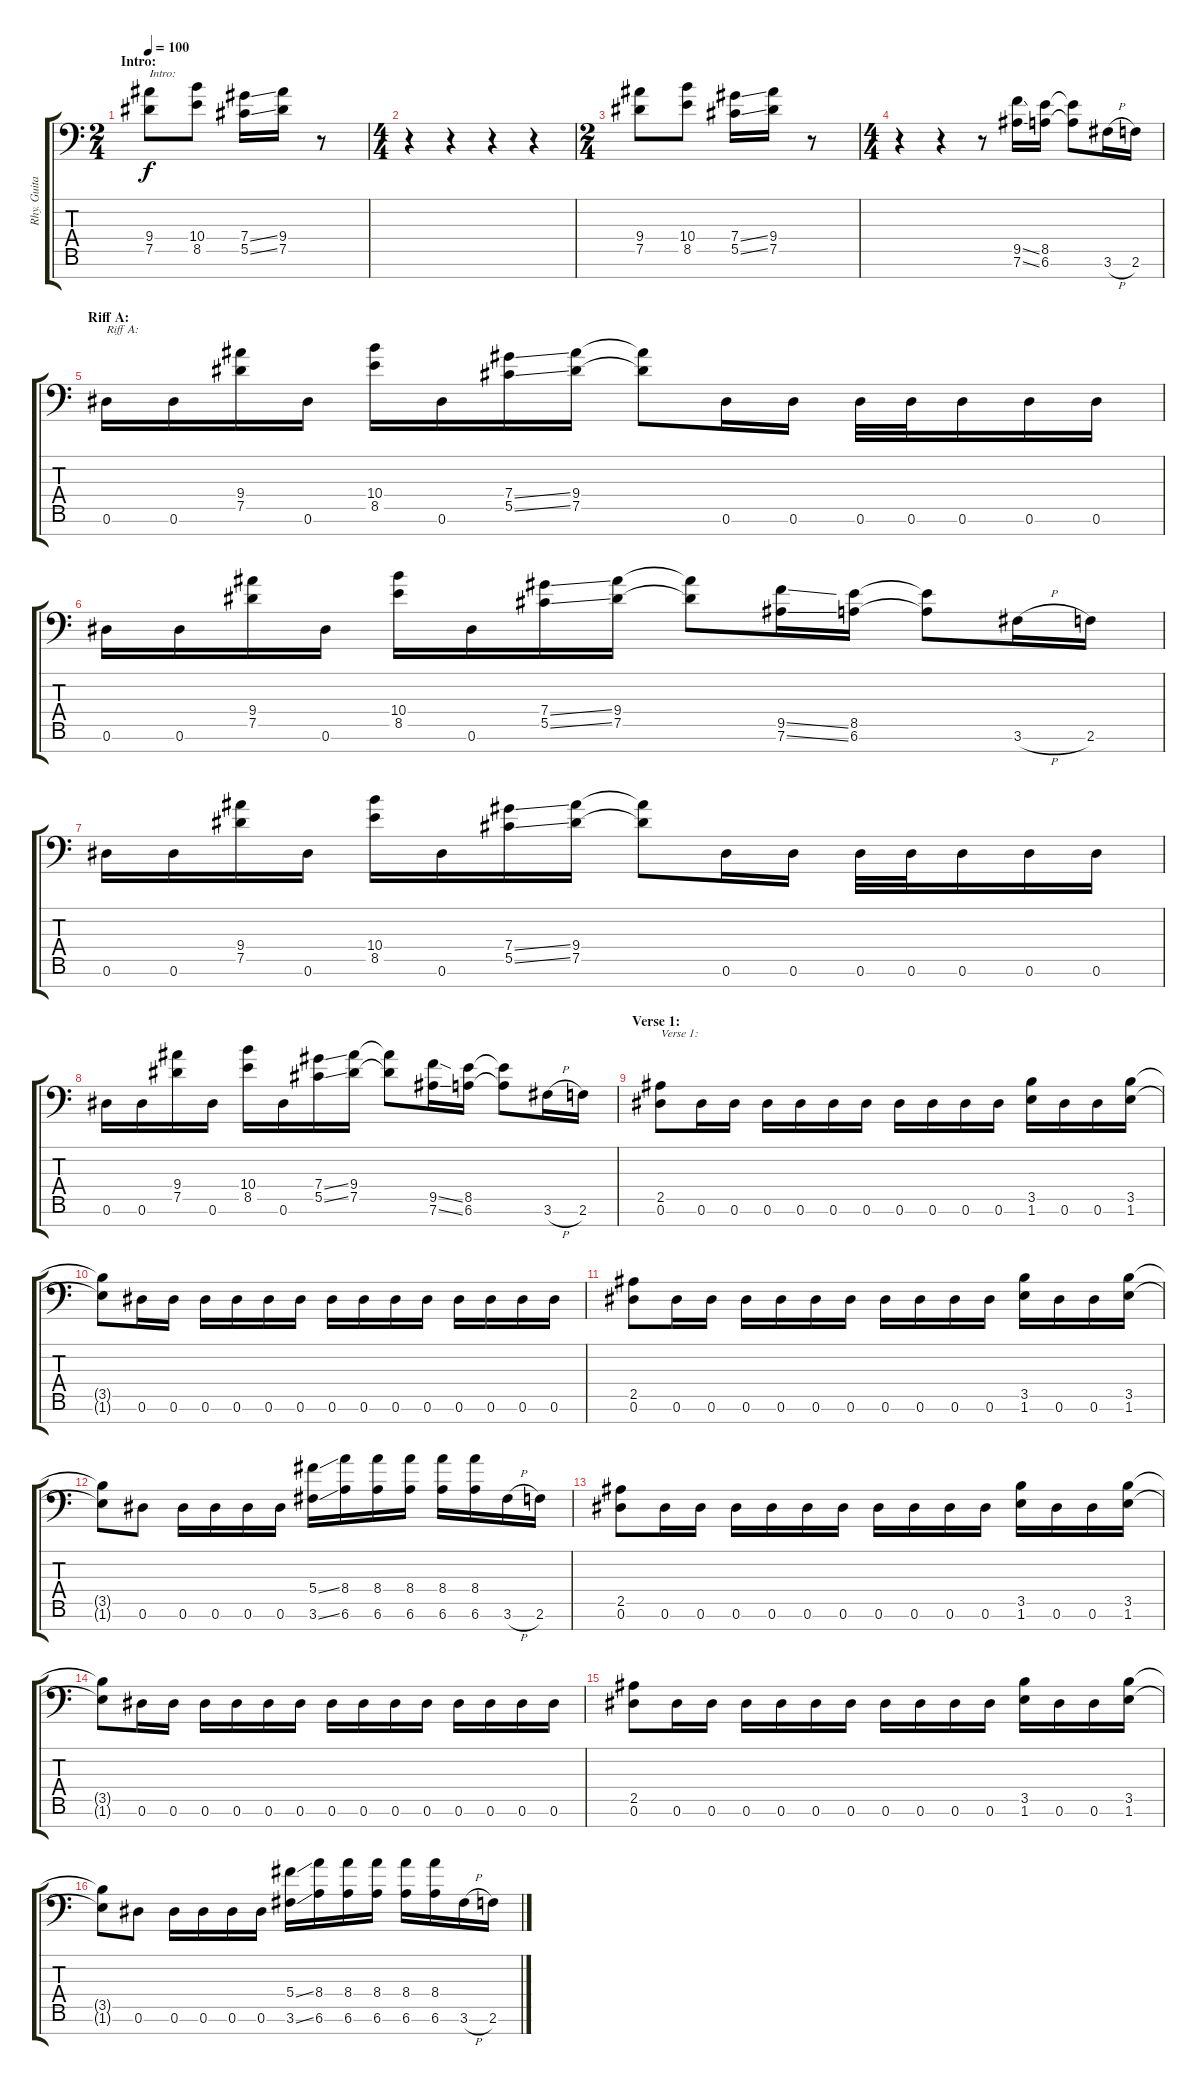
\track ("Rhy. Guitar 2" "Rhy. Guita") {instrument distortionguitar}
\staff {score tabs}
\tuning (Eb4 Bb3 Gb3 Db3 Ab2 Eb2 Bb1) {hide}
\ts (2 4)
\section ("" "Intro:")
\tempo 100
\clef f4
\ks c
(9.4 7.5).8{txt "Intro:" dy f instrument distortionguitar} (10.4 8.5).8 (7.4{ss} 5.5{ss}).16 (9.4 7.5).16 r.8 |
\ts (4 4)
r.4 r.4 r.4 r.4 |
\ts (2 4)
(9.4 7.5).8 (10.4 8.5).8 (7.4{ss} 5.5{ss}).16 (9.4 7.5).16 r.8 |
\ts (4 4)
r.4 r.4 r.8 (9.5{ss} 7.6{ss}).16 (8.5 6.6).16 (8.5{t} 6.6{t}).8 3.6{h}.16 2.6.16 |
\section ("" "Riff A:")
0.6.16{txt "Riff A:"} 0.6.16 (9.4 7.5).16 0.6.16 (10.4 8.5).16 0.6.16 (7.4{ss} 5.5{ss}).16 (9.4 7.5).16 (9.4{t} 7.5{t}).8 0.6.16 0.6.16 0.6.32 0.6.32 0.6.16 0.6.16 0.6.16 |
0.6.16 0.6.16 (9.4 7.5).16 0.6.16 (10.4 8.5).16 0.6.16 (7.4{ss} 5.5{ss}).16 (9.4 7.5).16 (9.4{t} 7.5{t}).8 (9.5{ss} 7.6{ss}).16 (8.5 6.6).16 (8.5{t} 6.6{t}).8 3.6{h}.16 2.6.16 |
0.6.16 0.6.16 (9.4 7.5).16 0.6.16 (10.4 8.5).16 0.6.16 (7.4{ss} 5.5{ss}).16 (9.4 7.5).16 (9.4{t} 7.5{t}).8 0.6.16 0.6.16 0.6.32 0.6.32 0.6.16 0.6.16 0.6.16 |
0.6.16 0.6.16 (9.4 7.5).16 0.6.16 (10.4 8.5).16 0.6.16 (7.4{ss} 5.5{ss}).16 (9.4 7.5).16 (9.4{t} 7.5{t}).8 (9.5{ss} 7.6{ss}).16 (8.5 6.6).16 (8.5{t} 6.6{t}).8 3.6{h}.16 2.6.16 |
\section ("" "Verse 1:")
(2.5 0.6).8{txt "Verse 1:"} 0.6.16 0.6.16 0.6.16 0.6.16 0.6.16 0.6.16 0.6.16 0.6.16 0.6.16 0.6.16 (3.5 1.6).16 0.6.16 0.6.16 (3.5 1.6).16 |
(3.5{t} 1.6{t}).8 0.6.16 0.6.16 0.6.16 0.6.16 0.6.16 0.6.16 0.6.16 0.6.16 0.6.16 0.6.16 0.6.16 0.6.16 0.6.16 0.6.16 |
(2.5 0.6).8 0.6.16 0.6.16 0.6.16 0.6.16 0.6.16 0.6.16 0.6.16 0.6.16 0.6.16 0.6.16 (3.5 1.6).16 0.6.16 0.6.16 (3.5 1.6).16 |
(3.5{t} 1.6{t}).8 0.6.8 0.6.16 0.6.16 0.6.16 0.6.16 (5.4{ss} 3.6{ss}).16 (8.4 6.6).16 (8.4 6.6).16 (8.4 6.6).16 (8.4 6.6).16 (8.4 6.6).16 3.6{h}.16 2.6.16 |
(2.5 0.6).8 0.6.16 0.6.16 0.6.16 0.6.16 0.6.16 0.6.16 0.6.16 0.6.16 0.6.16 0.6.16 (3.5 1.6).16 0.6.16 0.6.16 (3.5 1.6).16 |
(3.5{t} 1.6{t}).8 0.6.16 0.6.16 0.6.16 0.6.16 0.6.16 0.6.16 0.6.16 0.6.16 0.6.16 0.6.16 0.6.16 0.6.16 0.6.16 0.6.16 |
(2.5 0.6).8 0.6.16 0.6.16 0.6.16 0.6.16 0.6.16 0.6.16 0.6.16 0.6.16 0.6.16 0.6.16 (3.5 1.6).16 0.6.16 0.6.16 (3.5 1.6).16 |
(3.5{t} 1.6{t}).8 0.6.8 0.6.16 0.6.16 0.6.16 0.6.16 (5.4{ss} 3.6{ss}).16 (8.4 6.6).16 (8.4 6.6).16 (8.4 6.6).16 (8.4 6.6).16 (8.4 6.6).16 3.6{h}.16 2.6.16
